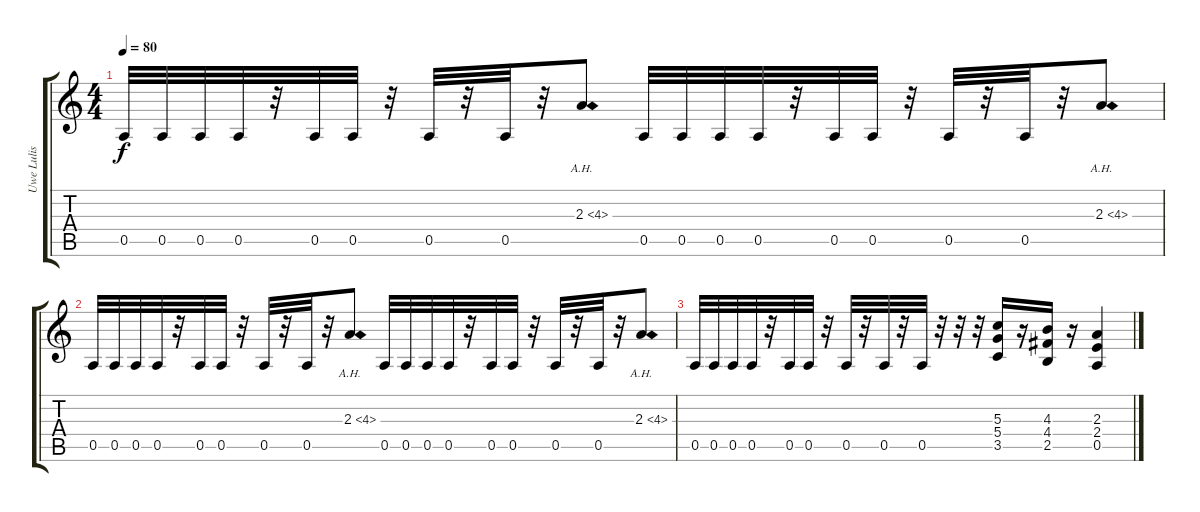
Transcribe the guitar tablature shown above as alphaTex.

\track ("Uwe Lulis" "Uwe Lulis") {instrument distortionguitar}
\staff {score tabs}
\tuning (E4 B3 G3 D3 A2 E2) {hide}
\ts (4 4)
\tempo 80
\clef g2
\ks c
0.5.32{dy f} 0.5.32 0.5.32 0.5.32 r.32 0.5.32 0.5.32 r.32 0.5.32 r.32 0.5.32 r.32 2.3{ah 2}.8 0.5.32 0.5.32 0.5.32 0.5.32 r.32 0.5.32 0.5.32 r.32 0.5.32 r.32 0.5.32 r.32 2.3{ah 2}.8 |
0.5.32 0.5.32 0.5.32 0.5.32 r.32 0.5.32 0.5.32 r.32 0.5.32 r.32 0.5.32 r.32 2.3{ah 2}.8 0.5.32 0.5.32 0.5.32 0.5.32 r.32 0.5.32 0.5.32 r.32 0.5.32 r.32 0.5.32 r.32 2.3{ah 2}.8 |
0.5.32 0.5.32 0.5.32 0.5.32 r.32 0.5.32 0.5.32 r.32 0.5.32 r.32 0.5.32 r.32 0.5.32 r.32 r.32 r.32 (5.3 5.4 3.5).16 r.16 (4.3 4.4 2.5).16 r.16 (2.3 2.4 0.5).4
